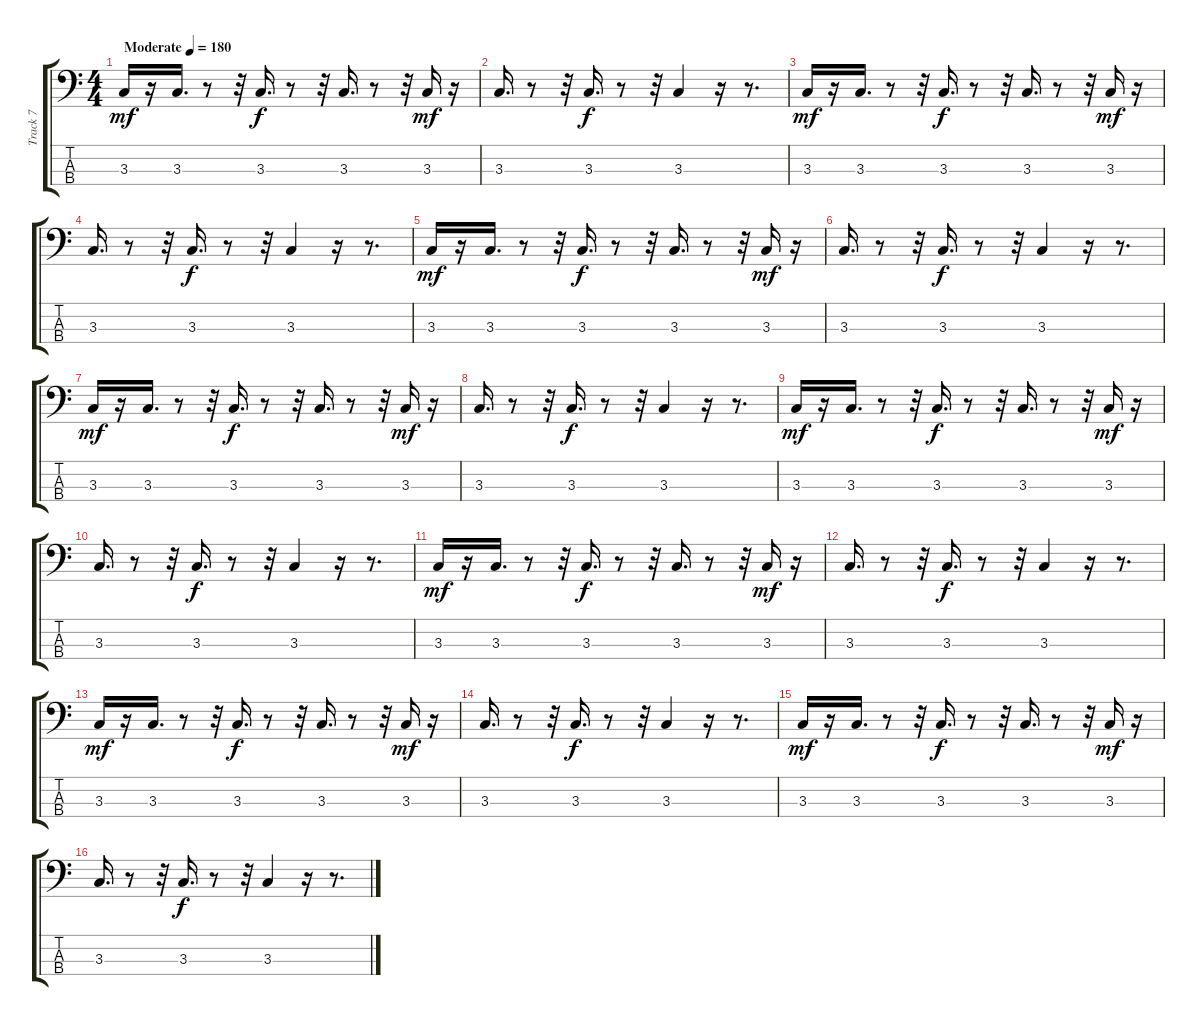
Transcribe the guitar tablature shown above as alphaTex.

\track ("Track 7" "Track 7") {instrument electricbassfinger}
\staff {score tabs}
\tuning (G2 D2 A1 E1) {hide}
\ts (4 4)
\tempo (180 "Moderate")
\clef f4
\ks c
3.3.16{dy mf instrument electricbassfinger} r.16 3.3.16{d} r.8 r.32 3.3.16{d dy f} r.8 r.32 3.3.16{d} r.8 r.32 3.3.16{dy mf} r.16 |
3.3.16{d} r.8 r.32 3.3.16{d dy f} r.8 r.32 3.3.4 r.16 r.8{d} |
3.3.16{dy mf} r.16 3.3.16{d} r.8 r.32 3.3.16{d dy f} r.8 r.32 3.3.16{d} r.8 r.32 3.3.16{dy mf} r.16 |
3.3.16{d} r.8 r.32 3.3.16{d dy f} r.8 r.32 3.3.4 r.16 r.8{d} |
3.3.16{dy mf} r.16 3.3.16{d} r.8 r.32 3.3.16{d dy f} r.8 r.32 3.3.16{d} r.8 r.32 3.3.16{dy mf} r.16 |
3.3.16{d} r.8 r.32 3.3.16{d dy f} r.8 r.32 3.3.4 r.16 r.8{d} |
3.3.16{dy mf} r.16 3.3.16{d} r.8 r.32 3.3.16{d dy f} r.8 r.32 3.3.16{d} r.8 r.32 3.3.16{dy mf} r.16 |
3.3.16{d} r.8 r.32 3.3.16{d dy f} r.8 r.32 3.3.4 r.16 r.8{d} |
3.3.16{dy mf} r.16 3.3.16{d} r.8 r.32 3.3.16{d dy f} r.8 r.32 3.3.16{d} r.8 r.32 3.3.16{dy mf} r.16 |
3.3.16{d} r.8 r.32 3.3.16{d dy f} r.8 r.32 3.3.4 r.16 r.8{d} |
3.3.16{dy mf} r.16 3.3.16{d} r.8 r.32 3.3.16{d dy f} r.8 r.32 3.3.16{d} r.8 r.32 3.3.16{dy mf} r.16 |
3.3.16{d} r.8 r.32 3.3.16{d dy f} r.8 r.32 3.3.4 r.16 r.8{d} |
3.3.16{dy mf} r.16 3.3.16{d} r.8 r.32 3.3.16{d dy f} r.8 r.32 3.3.16{d} r.8 r.32 3.3.16{dy mf} r.16 |
3.3.16{d} r.8 r.32 3.3.16{d dy f} r.8 r.32 3.3.4 r.16 r.8{d} |
3.3.16{dy mf} r.16 3.3.16{d} r.8 r.32 3.3.16{d dy f} r.8 r.32 3.3.16{d} r.8 r.32 3.3.16{dy mf} r.16 |
3.3.16{d} r.8 r.32 3.3.16{d dy f} r.8 r.32 3.3.4 r.16 r.8{d}
